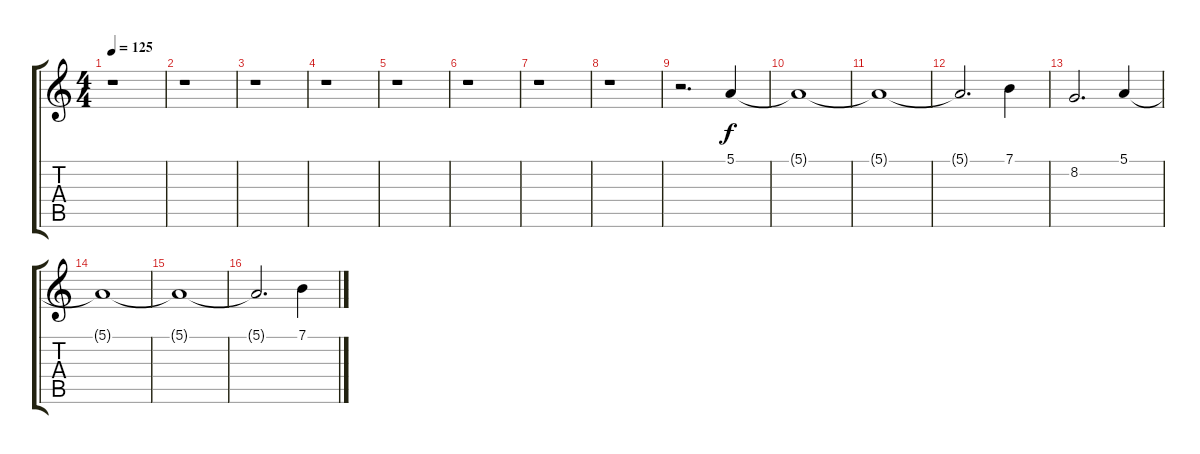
\track "" {instrument brasssection}
\staff {score tabs}
\tuning (E4 B3 G3 D3 A2 E2) {hide}
\ts (4 4)
\tempo 125
\clef g2
\ks c
r.1{dy f} |
r.1 |
r.1 |
r.1 |
r.1 |
r.1 |
r.1 |
r.1 |
r.2{d} 5.1.4{volume 9} |
5.1{t}.1 |
5.1{t}.1 |
5.1{t}.2{d} 7.1.4{volume 10} |
8.2.2{d} 5.1.4{volume 9} |
5.1{t}.1 |
5.1{t}.1 |
5.1{t}.2{d} 7.1.4{volume 10}
